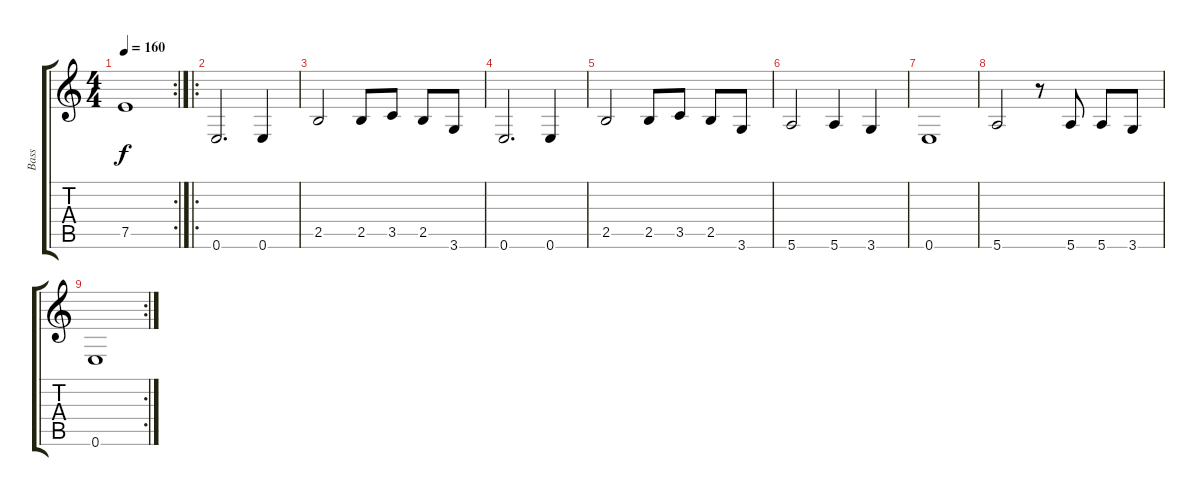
\track ("Bass" "Bass") {instrument electricbassfinger}
\staff {score tabs}
\tuning (E4 B3 G3 D3 A2 E2) {hide}
\rc 2
\ts (4 4)
\tempo 160
\clef g2
\ks c
7.5.1{dy f} |
\ro
0.6.2{d} 0.6.4 |
2.5.2 2.5.8 3.5.8 2.5.8 3.6.8 |
0.6.2{d} 0.6.4 |
2.5.2 2.5.8 3.5.8 2.5.8 3.6.8 |
5.6.2 5.6.4 3.6.4 |
0.6.1 |
5.6.2 r.8 5.6.8 5.6.8 3.6.8 |
\rc 2
0.6.1
